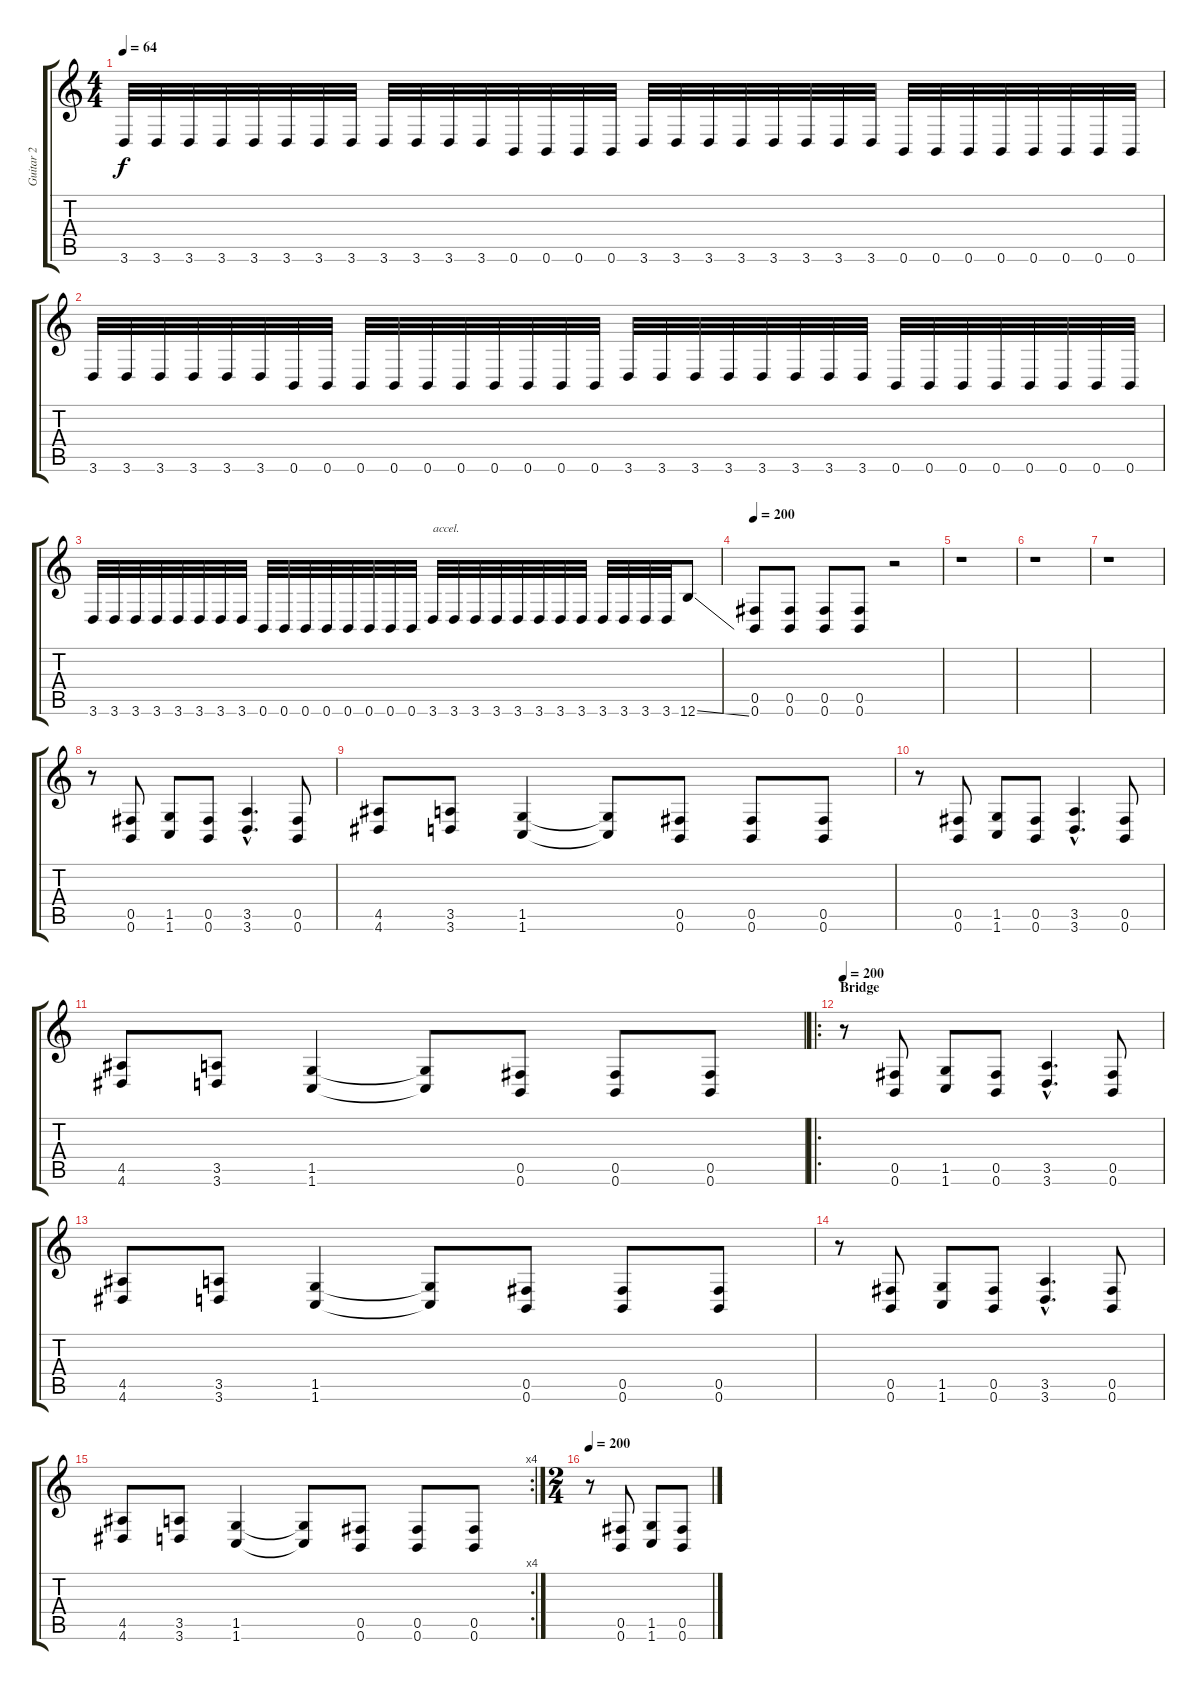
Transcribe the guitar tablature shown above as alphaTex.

\track ("Guitar 2" "Guitar 2") {instrument distortionguitar}
\staff {score tabs}
\tuning (Db4 Ab3 E3 B2 Gb2 B1) {hide}
\ts (4 4)
\tempo 64
\clef g2
\ks c
3.6.32{dy f} 3.6.32 3.6.32 3.6.32 3.6.32 3.6.32 3.6.32 3.6.32 3.6.32 3.6.32 3.6.32 3.6.32 0.6.32 0.6.32 0.6.32 0.6.32 3.6.32 3.6.32 3.6.32 3.6.32 3.6.32 3.6.32 3.6.32 3.6.32 0.6.32 0.6.32 0.6.32 0.6.32 0.6.32 0.6.32 0.6.32 0.6.32 |
3.6.32 3.6.32 3.6.32 3.6.32 3.6.32 3.6.32 0.6.32 0.6.32 0.6.32 0.6.32 0.6.32 0.6.32 0.6.32 0.6.32 0.6.32 0.6.32 3.6.32 3.6.32 3.6.32 3.6.32 3.6.32 3.6.32 3.6.32 3.6.32 0.6.32 0.6.32 0.6.32 0.6.32 0.6.32 0.6.32 0.6.32 0.6.32 |
3.6.32 3.6.32 3.6.32 3.6.32 3.6.32 3.6.32 3.6.32 3.6.32 0.6.32 0.6.32 0.6.32 0.6.32 0.6.32 0.6.32 0.6.32 0.6.32 3.6.32{txt "accel."} 3.6.32 3.6.32 3.6.32 3.6.32 3.6.32 3.6.32 3.6.32 3.6.32 3.6.32 3.6.32 3.6.32 12.6{ss}.8 |
\tempo 200
(0.5 0.6).8 (0.5 0.6).8 (0.5 0.6).8 (0.5 0.6).8 r.2 |
r.1 |
r.1 |
r.1 |
r.8 (0.5 0.6).8 (1.5 1.6).8 (0.5 0.6).8 (3.5{hac} 3.6{hac}).4{d} (0.5 0.6).8 |
(4.5 4.6).8 (3.5 3.6).8 (1.5 1.6).4 (1.5{t} 1.6{t}).8 (0.5 0.6).8 (0.5 0.6).8 (0.5 0.6).8 |
r.8 (0.5 0.6).8 (1.5 1.6).8 (0.5 0.6).8 (3.5{hac} 3.6{hac}).4{d} (0.5 0.6).8 |
(4.5 4.6).8 (3.5 3.6).8 (1.5 1.6).4 (1.5{t} 1.6{t}).8 (0.5 0.6).8 (0.5 0.6).8 (0.5 0.6).8 |
\ro
\section ("" "Bridge")
\tempo 200
r.8 (0.5 0.6).8 (1.5 1.6).8 (0.5 0.6).8 (3.5{hac} 3.6{hac}).4{d} (0.5 0.6).8 |
(4.5 4.6).8 (3.5 3.6).8 (1.5 1.6).4 (1.5{t} 1.6{t}).8 (0.5 0.6).8 (0.5 0.6).8 (0.5 0.6).8 |
r.8 (0.5 0.6).8 (1.5 1.6).8 (0.5 0.6).8 (3.5{hac} 3.6{hac}).4{d} (0.5 0.6).8 |
\rc 4
(4.5 4.6).8 (3.5 3.6).8 (1.5 1.6).4 (1.5{t} 1.6{t}).8 (0.5 0.6).8 (0.5 0.6).8 (0.5 0.6).8 |
\ts (2 4)
\tempo 200
r.8 (0.5 0.6).8 (1.5 1.6).8 (0.5 0.6).8
